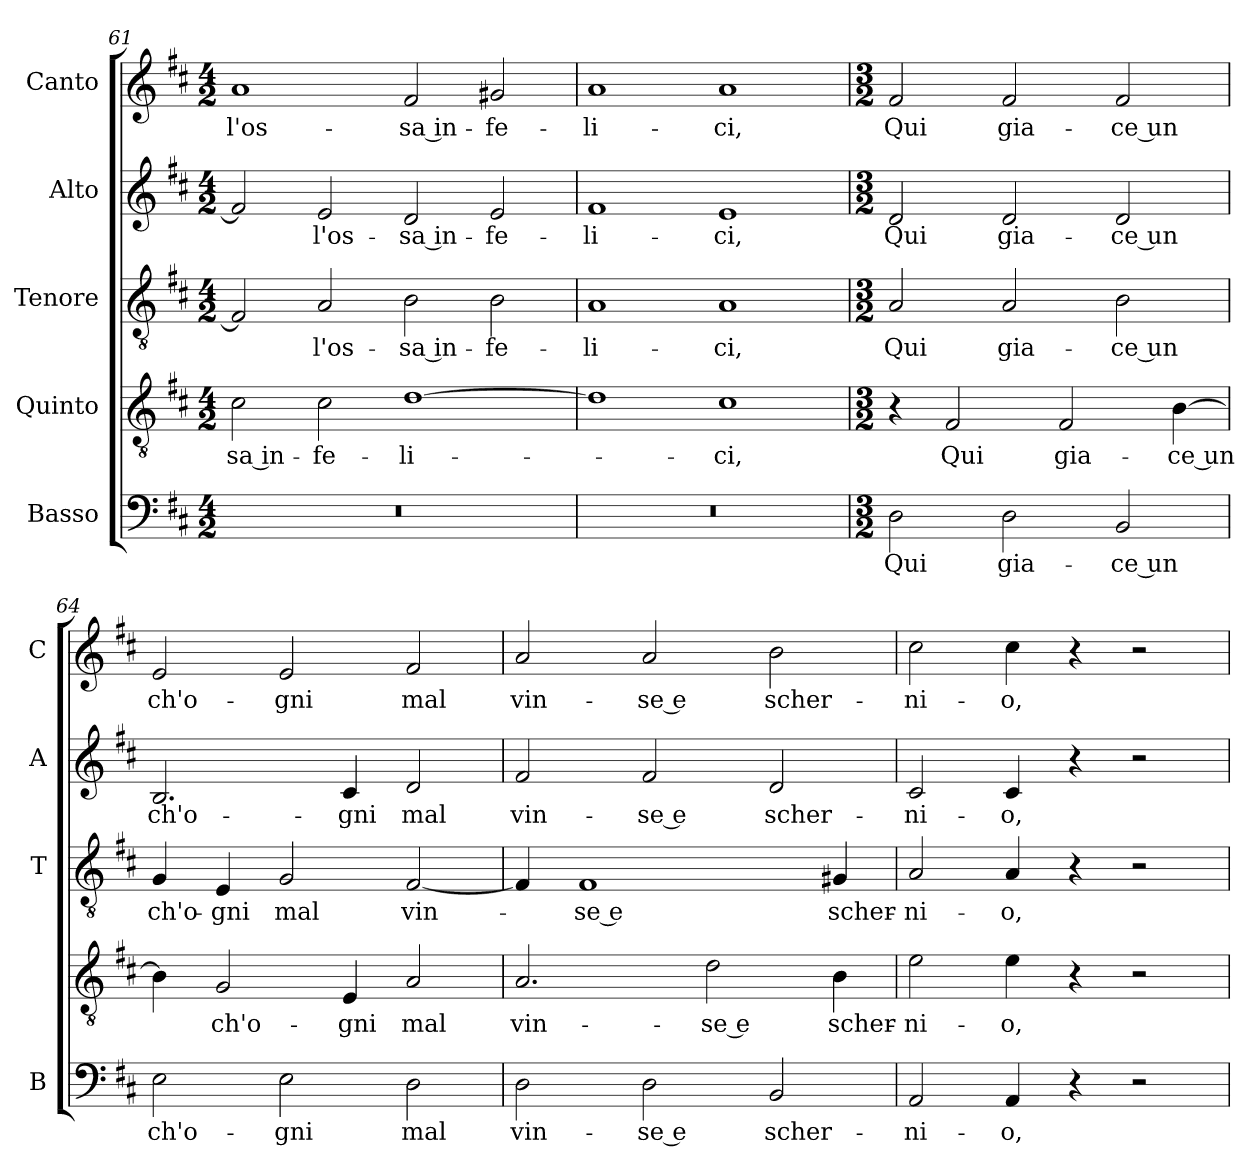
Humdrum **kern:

**kern	**text	**kern	**text	**kern	**text	**kern	**text	**kern	**text
*part5	*part5	*part4	*part4	*part3	*part3	*part2	*part2	*part1	*part1
*staff5	*staff5	*staff4	*staff4	*staff3	*staff3	*staff2	*staff2	*staff1	*staff1
*I"Basso	*	*I"Quinto	*	*I"Tenore	*	*I"Alto	*	*I"Canto	*
*I'B	*	*	*	*I'T	*	*I'A	*	*I'C	*
*clefF4	*	*clefGv2	*	*clefGv2	*	*clefG2	*	*clefG2	*
*k[f#c#]	*	*k[f#c#]	*	*k[f#c#]	*	*k[f#c#]	*	*k[f#c#]	*
*D:	*	*D:	*	*D:	*	*D:	*	*D:	*
*M4/2	*	*M4/2	*	*M4/2	*	*M4/2	*	*M4/2	*
=61	=61	=61	=61	=61	=61	=61	=61	=61	=61
!	!	!	!LO:LY:b	!	!	!	!	!	!
!	!	!	!	!	!	!	!	!	!LO:LY:b
0r	.	2c#\	-sa in-	2F#/]	.	2f#/]	.	1a	l'os-
!	!	!	!LO:LY:b	!	!	!	!	!	!
!	!	!	!	!	!LO:LY:b	!	!	!	!
!	!	!	!	!	!	!	!LO:LY:b	!	!
.	.	2c#\	-fe-	2A/	l'os-	2e/	l'os-	.	.
!	!	!	!LO:LY:b	!	!	!	!	!	!
!	!	!	!	!	!LO:LY:b	!	!	!	!
!	!	!	!	!	!	!	!LO:LY:b	!	!
!	!	!	!	!	!	!	!	!	!LO:LY:b
.	.	[1d	-li-	2B\	-sa in-	2d/	-sa in-	2f#/	-sa in-
!	!	!	!	!	!LO:LY:b	!	!	!	!
!	!	!	!	!	!	!	!LO:LY:b	!	!
!	!	!	!	!	!	!	!	!	!LO:LY:b
.	.	.	.	2B\	-fe-	2e/	-fe-	2g#X/	-fe-
!!LO:PB:g=z
=62	=62	=62	=62	=62	=62	=62	=62	=62	=62
!	!	!	!	!	!LO:LY:b	!	!	!	!
!	!	!	!	!	!	!	!LO:LY:b	!	!
!	!	!	!	!	!	!	!	!	!LO:LY:b
0r	.	1d]	.	1A	-li-	1f#	-li-	1a	-li-
!	!	!	!LO:LY:b	!	!	!	!	!	!
!	!	!	!	!	!LO:LY:b	!	!	!	!
!	!	!	!	!	!	!	!LO:LY:b	!	!
!	!	!	!	!	!	!	!	!	!LO:LY:b
.	.	1c#	-ci,	1A	-ci,	1e	-ci,	1a	-ci,
=63	=63	=63	=63	=63	=63	=63	=63	=63	=63
*M3/2	*	*M3/2	*	*M3/2	*	*M3/2	*	*M3/2	*
!	!LO:LY:b	!	!	!	!	!	!	!	!
!	!	!	!	!	!LO:LY:b	!	!	!	!
!	!	!	!	!	!	!	!LO:LY:b	!	!
!	!	!	!	!	!	!	!	!	!LO:LY:b
2D\	Qui	4r	.	2A/	Qui	2d/	Qui	2f#/	Qui
!	!	!	!LO:LY:b	!	!	!	!	!	!
.	.	2F#/	Qui	.	.	.	.	.	.
!	!LO:LY:b	!	!	!	!	!	!	!	!
!	!	!	!	!	!LO:LY:b	!	!	!	!
!	!	!	!	!	!	!	!LO:LY:b	!	!
!	!	!	!	!	!	!	!	!	!LO:LY:b
2D\	gia-	.	.	2A/	gia-	2d/	gia-	2f#/	gia-
!	!	!	!LO:LY:b	!	!	!	!	!	!
.	.	2F#/	gia-	.	.	.	.	.	.
!	!LO:LY:b	!	!	!	!	!	!	!	!
!	!	!	!	!	!LO:LY:b	!	!	!	!
!	!	!	!	!	!	!	!LO:LY:b	!	!
!	!	!	!	!	!	!	!	!	!LO:LY:b
2BB/	-ce un	.	.	2B\	-ce un	2d/	-ce un	2f#/	-ce un
!	!	!	!LO:LY:b	!	!	!	!	!	!
.	.	[4B\	-ce un	.	.	.	.	.	.
=64	=64	=64	=64	=64	=64	=64	=64	=64	=64
!	!LO:LY:b	!	!	!	!	!	!	!	!
!	!	!	!	!	!LO:LY:b	!	!	!	!
!	!	!	!	!	!	!	!LO:LY:b	!	!
!	!	!	!	!	!	!	!	!	!LO:LY:b
2E\	ch'o-	4B\]	.	4G/	ch'o-	2.B/	ch'o-	2e/	ch'o-
!	!	!	!LO:LY:b	!	!	!	!	!	!
!	!	!	!	!	!LO:LY:b	!	!	!	!
.	.	2G/	ch'o-	4E/	-gni	.	.	.	.
!	!LO:LY:b	!	!	!	!	!	!	!	!
!	!	!	!	!	!LO:LY:b	!	!	!	!
!	!	!	!	!	!	!	!	!	!LO:LY:b
2E\	-gni	.	.	2G/	mal	.	.	2e/	-gni
!	!	!	!LO:LY:b	!	!	!	!	!	!
!	!	!	!	!	!	!	!LO:LY:b	!	!
.	.	4E/	-gni	.	.	4c#/	-gni	.	.
!	!LO:LY:b	!	!	!	!	!	!	!	!
!	!	!	!LO:LY:b	!	!	!	!	!	!
!	!	!	!	!	!LO:LY:b	!	!	!	!
!	!	!	!	!	!	!	!LO:LY:b	!	!
!	!	!	!	!	!	!	!	!	!LO:LY:b
2D\	mal	2A/	mal	[2F#/	vin-	2d/	mal	2f#/	mal
=65	=65	=65	=65	=65	=65	=65	=65	=65	=65
!	!LO:LY:b	!	!	!	!	!	!	!	!
!	!	!	!LO:LY:b	!	!	!	!	!	!
!	!	!	!	!	!	!	!LO:LY:b	!	!
!	!	!	!	!	!	!	!	!	!LO:LY:b
2D\	vin-	2.A/	vin-	4F#/]	.	2f#/	vin-	2a/	vin-
!	!	!	!	!	!LO:LY:b	!	!	!	!
.	.	.	.	1F#	-se e	.	.	.	.
!	!LO:LY:b	!	!	!	!	!	!	!	!
!	!	!	!	!	!	!	!LO:LY:b	!	!
!	!	!	!	!	!	!	!	!	!LO:LY:b
2D\	-se e	.	.	.	.	2f#/	-se e	2a/	-se e
!	!	!	!LO:LY:b	!	!	!	!	!	!
.	.	2d\	-se e	.	.	.	.	.	.
!	!LO:LY:b	!	!	!	!	!	!	!	!
!	!	!	!	!	!	!	!LO:LY:b	!	!
!	!	!	!	!	!	!	!	!	!LO:LY:b
2BB/	scher-	.	.	.	.	2d/	scher-	2b\	scher-
!	!	!	!LO:LY:b	!	!	!	!	!	!
!	!	!	!	!	!LO:LY:b	!	!	!	!
.	.	4B\	scher-	4G#X/	scher-	.	.	.	.
=66	=66	=66	=66	=66	=66	=66	=66	=66	=66
!	!LO:LY:b	!	!	!	!	!	!	!	!
!	!	!	!LO:LY:b	!	!	!	!	!	!
!	!	!	!	!	!LO:LY:b	!	!	!	!
!	!	!	!	!	!	!	!LO:LY:b	!	!
!	!	!	!	!	!	!	!	!	!LO:LY:b
2AA/	-ni-	2e\	-ni-	2A/	-ni-	2c#/	-ni-	2cc#\	-ni-
!	!LO:LY:b	!	!	!	!	!	!	!	!
!	!	!	!LO:LY:b	!	!	!	!	!	!
!	!	!	!	!	!LO:LY:b	!	!	!	!
!	!	!	!	!	!	!	!LO:LY:b	!	!
!	!	!	!	!	!	!	!	!	!LO:LY:b
4AA/	-o,	4e\	-o,	4A/	-o,	4c#/	-o,	4cc#\	-o,
4r	.	4r	.	4r	.	4r	.	4r	.
2r	.	2r	.	2r	.	2r	.	2r	.
=	=	=	=	=	=	=	=	=	=
*-	*-	*-	*-	*-	*-	*-	*-	*-	*-
